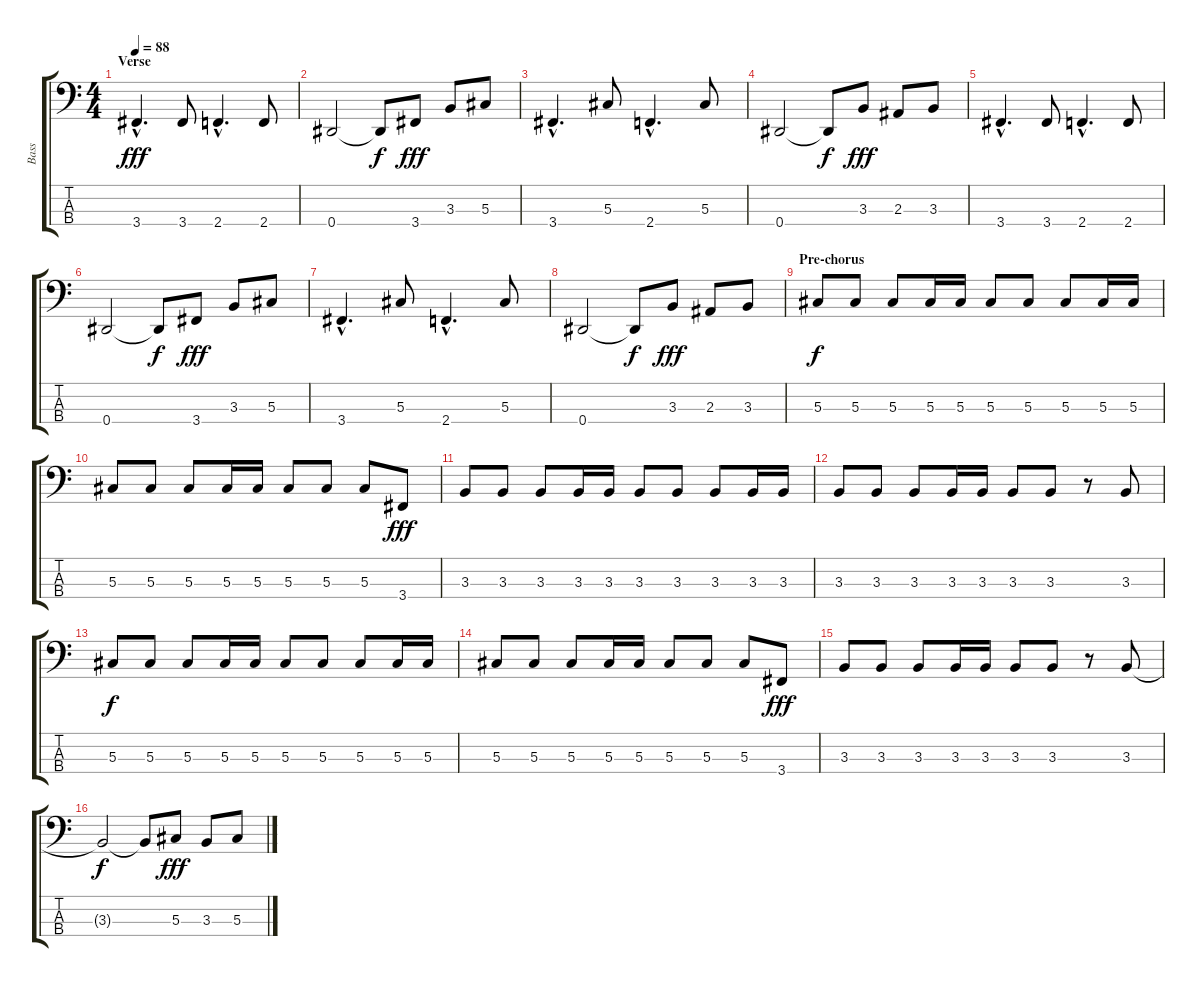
\track ("Bass" "Bass") {instrument electricbassfinger}
\staff {score tabs}
\tuning (Gb2 Db2 Ab1 Eb1) {hide}
\ts (4 4)
\section ("" "Verse")
\tempo 88
\clef f4
\ks c
3.4{hac}.4{d dy fff} 3.4.8 2.4{hac}.4{d} 2.4.8 |
0.4.2 0.4{t}.8{dy f} 3.4.8{dy fff} 3.3.8 5.3.8 |
3.4{hac}.4{d} 5.3.8 2.4{hac}.4{d} 5.3.8 |
0.4.2 0.4{t}.8{dy f} 3.3.8{dy fff} 2.3.8 3.3.8 |
3.4{hac}.4{d} 3.4.8 2.4{hac}.4{d} 2.4.8 |
0.4.2 0.4{t}.8{dy f} 3.4.8{dy fff} 3.3.8 5.3.8 |
3.4{hac}.4{d} 5.3.8 2.4{hac}.4{d} 5.3.8 |
0.4.2 0.4{t}.8{dy f} 3.3.8{dy fff} 2.3.8 3.3.8 |
\section ("" "Pre-chorus")
5.3.8{dy f} 5.3.8 5.3.8 5.3.16 5.3.16 5.3.8 5.3.8 5.3.8 5.3.16 5.3.16 |
5.3.8 5.3.8 5.3.8 5.3.16 5.3.16 5.3.8 5.3.8 5.3.8 3.4.8{dy fff} |
3.3.8 3.3.8 3.3.8 3.3.16 3.3.16 3.3.8 3.3.8 3.3.8 3.3.16 3.3.16 |
3.3.8 3.3.8 3.3.8 3.3.16 3.3.16 3.3.8 3.3.8 r.8 3.3.8 |
5.3.8{dy f} 5.3.8 5.3.8 5.3.16 5.3.16 5.3.8 5.3.8 5.3.8 5.3.16 5.3.16 |
5.3.8 5.3.8 5.3.8 5.3.16 5.3.16 5.3.8 5.3.8 5.3.8 3.4.8{dy fff} |
3.3.8 3.3.8 3.3.8 3.3.16 3.3.16 3.3.8 3.3.8 r.8 3.3.8 |
3.3{t}.2{dy f} 3.3{t}.8 5.3.8{dy fff} 3.3.8 5.3.8
